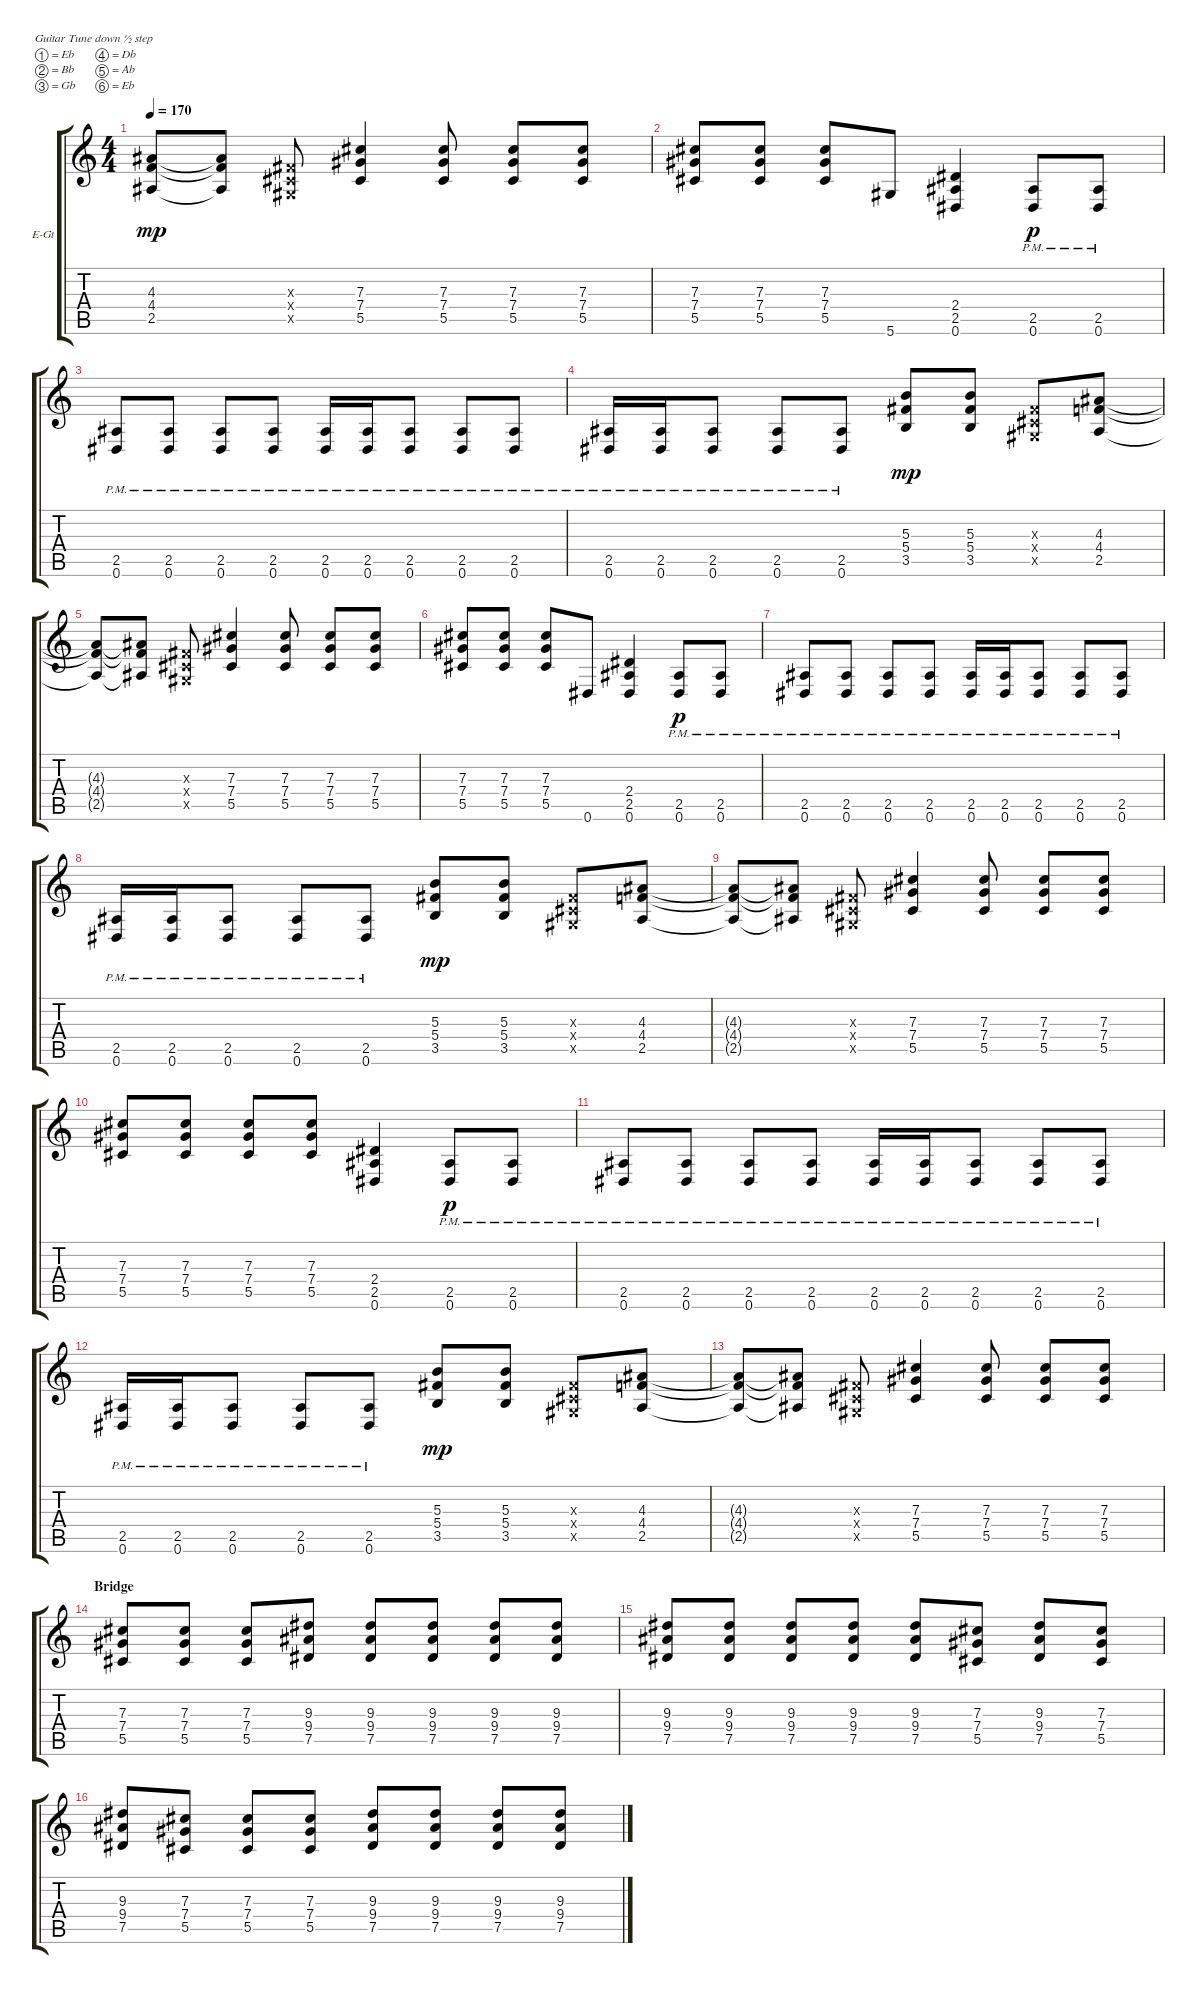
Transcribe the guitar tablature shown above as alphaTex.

\defaultSystemsLayout 4
\bracketExtendMode groupsimilarinstruments
\firstSystemTrackNameOrientation horizontal
\otherSystemsTrackNameOrientation horizontal
\track ("Headmaster - Rhythm" "E-Gt") {instrument distortionguitar}
\staff {score tabs}
\tuning (Eb4 Bb3 Gb3 Db3 Ab2 Eb2)
\ts (4 4)
\tempo 170
\clef g2
\ks c
(2.5{t} 4.4{t} 4.3{t}).8{dy mp} (2.5{t} 4.4{t} 4.3{t}).8 (0.3{x} 0.4{x} 0.5{x}).8 (7.3 7.4 5.5).4 (7.3 7.4 5.5).8 (7.3 7.4 5.5).8 (7.3 7.4 5.5).8 |
(7.3 7.4 5.5).8 (7.3 7.4 5.5).8 (7.3 7.4 5.5).8 5.6.8 (2.4 2.5 0.6).4 (0.6{pm} 2.5{pm}).8{dy p} (0.6{pm} 2.5{pm}).8 |
(0.6{pm} 2.5{pm}).8 (0.6{pm} 2.5{pm}).8 (0.6{pm} 2.5{pm}).8 (0.6{pm} 2.5{pm}).8 (0.6{pm} 2.5{pm}).16 (0.6{pm} 2.5{pm}).16 (0.6{pm} 2.5{pm}).8 (0.6{pm} 2.5{pm}).8 (0.6{pm} 2.5{pm}).8 |
(0.6{pm} 2.5{pm}).16 (0.6{pm} 2.5{pm}).16 (0.6{pm} 2.5{pm}).8 (2.5{pm} 0.6{pm}).8 (2.5{pm} 0.6{pm}).8 (5.3 5.4 3.5).8{dy mp} (5.3 5.4 3.5).8 (0.5{x} 0.4{x} 0.3{x}).8 (4.3 4.4 2.5).8 |
(2.5{t} 4.4{t} 4.3{t}).8 (2.5{t} 4.4{t} 4.3{t}).8 (0.3{x} 0.4{x} 0.5{x}).8 (7.3 7.4 5.5).4 (7.3 7.4 5.5).8 (7.3 7.4 5.5).8 (7.3 7.4 5.5).8 |
(7.3 7.4 5.5).8 (7.3 7.4 5.5).8 (7.3 7.4 5.5).8 0.6.8 (2.4 2.5 0.6).4 (0.6{pm} 2.5{pm}).8{dy p} (0.6{pm} 2.5{pm}).8 |
(0.6{pm} 2.5{pm}).8 (0.6{pm} 2.5{pm}).8 (0.6{pm} 2.5{pm}).8 (0.6{pm} 2.5{pm}).8 (0.6{pm} 2.5{pm}).16 (0.6{pm} 2.5{pm}).16 (0.6{pm} 2.5{pm}).8 (0.6{pm} 2.5{pm}).8 (0.6{pm} 2.5{pm}).8 |
(0.6{pm} 2.5{pm}).16 (0.6{pm} 2.5{pm}).16 (0.6{pm} 2.5{pm}).8 (2.5{pm} 0.6{pm}).8 (2.5{pm} 0.6{pm}).8 (5.3 5.4 3.5).8{dy mp} (5.3 5.4 3.5).8 (0.5{x} 0.4{x} 0.3{x}).8 (4.3 4.4 2.5).8 |
(2.5{t} 4.4{t} 4.3{t}).8 (2.5{t} 4.4{t} 4.3{t}).8 (0.3{x} 0.4{x} 0.5{x}).8 (7.3 7.4 5.5).4 (7.3 7.4 5.5).8 (7.3 7.4 5.5).8 (7.3 7.4 5.5).8 |
(7.3 7.4 5.5).8 (7.3 7.4 5.5).8 (7.3 7.4 5.5).8 (7.3 7.4 5.5).8 (2.4 2.5 0.6).4 (0.6{pm} 2.5{pm}).8{dy p} (0.6{pm} 2.5{pm}).8 |
(0.6{pm} 2.5{pm}).8 (0.6{pm} 2.5{pm}).8 (0.6{pm} 2.5{pm}).8 (0.6{pm} 2.5{pm}).8 (0.6{pm} 2.5{pm}).16 (0.6{pm} 2.5{pm}).16 (0.6{pm} 2.5{pm}).8 (0.6{pm} 2.5{pm}).8 (0.6{pm} 2.5{pm}).8 |
(0.6{pm} 2.5{pm}).16 (0.6{pm} 2.5{pm}).16 (0.6{pm} 2.5{pm}).8 (2.5{pm} 0.6{pm}).8 (2.5{pm} 0.6{pm}).8 (5.3 5.4 3.5).8{dy mp} (5.3 5.4 3.5).8 (0.5{x} 0.4{x} 0.3{x}).8 (4.3 4.4 2.5).8 |
(2.5{t} 4.4{t} 4.3{t}).8 (2.5{t} 4.4{t} 4.3{t}).8 (0.3{x} 0.4{x} 0.5{x}).8 (7.3 7.4 5.5).4 (7.3 7.4 5.5).8 (7.3 7.4 5.5).8 (7.3 7.4 5.5).8 |
\section ("" "Bridge")
(7.3 7.4 5.5).8 (7.3 7.4 5.5).8 (7.3 7.4 5.5).8 (9.3 9.4 7.5).8 (9.4 7.5 9.3).8 (9.4 7.5 9.3).8 (9.4 7.5 9.3).8 (9.4 7.5 9.3).8 |
(9.4 7.5 9.3).8 (9.4 7.5 9.3).8 (9.4 7.5 9.3).8 (9.4 7.5 9.3).8 (9.4 7.5 9.3).8 (7.3 7.4 5.5).8 (9.4 7.5 9.3).8 (7.3 7.4 5.5).8 |
(9.4 7.5 9.3).8 (7.3 7.4 5.5).8 (7.3 7.4 5.5).8 (7.3 7.4 5.5).8 (9.3 9.4 7.5).8 (9.4 7.5 9.3).8 (9.4 7.5 9.3).8 (9.4 7.5 9.3).8
